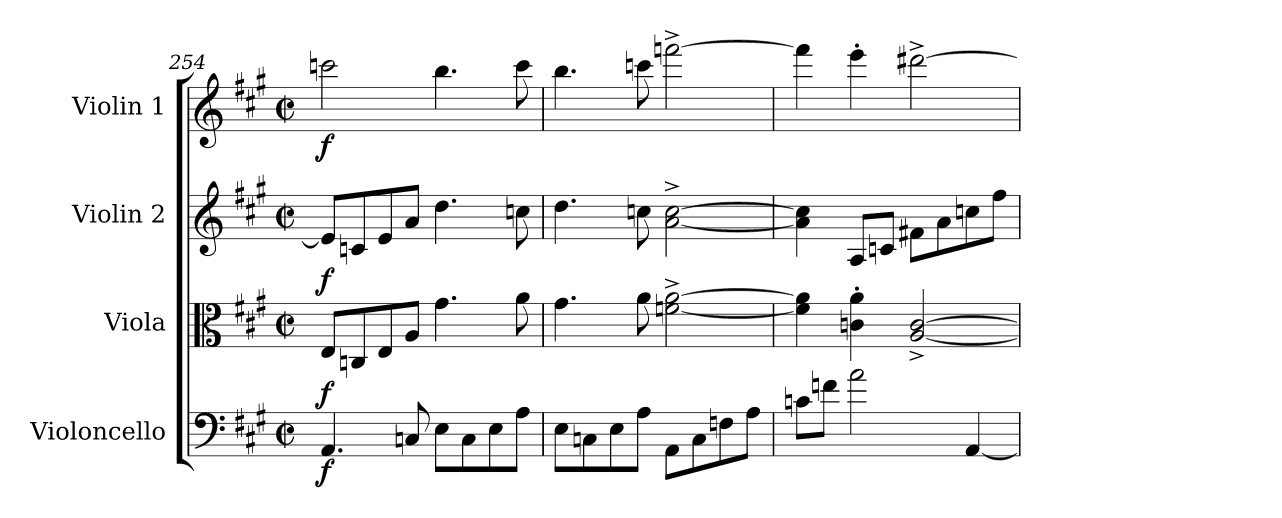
**kern	**dynam	**kern	**dynam	**kern	**dynam	**kern	**dynam
*part4	*part4	*part3	*part3	*part2	*part2	*part1	*part1
*staff4	*staff4	*staff3	*staff3	*staff2	*staff2	*staff1	*staff1
*I"Violoncello	*	*I"Viola	*	*I"Violin 2	*	*I"Violin 1	*
*I'Vc	*	*I'Vla	*	*I'Vln	*	*I'Vln	*
*clefF4	*	*clefC3	*	*clefG2	*	*clefG2	*
*k[f#c#g#]	*	*k[f#c#g#]	*	*k[f#c#g#]	*	*k[f#c#g#]	*
*M2/2	*	*M2/2	*	*M2/2	*	*M2/2	*
*met(c|)	*	*met(c|)	*	*met(c|)	*	*met(c|)	*
=254	=254	=254	=254	=254	=254	=254	=254
!	!LO:DY:b	!	!LO:DY:b	!	!LO:DY:b	!	!LO:DY:b
4.AA/	f	8E/L	f	8e/L]	f	2cccn\	f
.	.	8Cn/	.	8cn/	.	.	.
.	.	8E/	.	8e/	.	.	.
8Cn/	.	8A/J	.	8a/J	.	.	.
8E\L	.	4.g#\	.	4.dd\	.	4.bb\	.
8C\	.	.	.	.	.	.	.
8E\	.	.	.	.	.	.	.
8A\J	.	8a\	.	8ccn\	.	8ccc\	.
!!LO:PB:g=z
=255	=255	=255	=255	=255	=255	=255	=255
8E\L	.	4.g#\	.	4.dd\	.	4.bb\	.
8Cn\	.	.	.	.	.	.	.
8E\	.	.	.	.	.	.	.
8A\J	.	8a\	.	8ccn\	.	8cccn\	.
8AA\L	.	[2fn\^ [2a\^	.	[2a\^ [2cc\^	.	[2fffn^\	.
8C\	.	.	.	.	.	.	.
8Fn\	.	.	.	.	.	.	.
8A\J	.	.	.	.	.	.	.
=256	=256	=256	=256	=256	=256	=256	=256
8cn\L	.	4f\] 4a\]	.	4a\] 4cc\]	.	4fff\]	.
8fn\J	.	.	.	.	.	.	.
2a\	.	4cn\' 4a\'	.	8A/L	.	4eee'\	.
.	.	.	.	8cn/J	.	.	.
.	.	[2A/^ [2c/^	.	8f#X\L	.	[2ddd#X^\	.
.	.	.	.	8a\	.	.	.
[4AA/	.	.	.	8ccn\	.	.	.
.	.	.	.	8ff#\J	.	.	.
=	=	=	=	=	=	=	=
*-	*-	*-	*-	*-	*-	*-	*-
